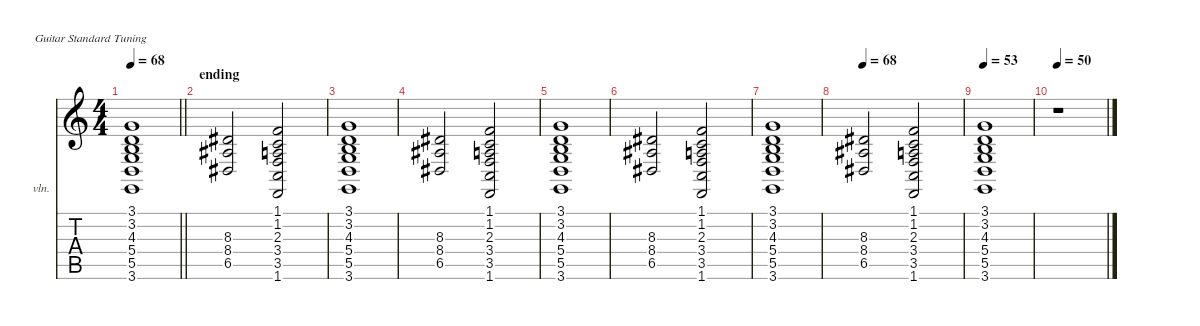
\defaultSystemsLayout 4
\hideDynamics
\bracketExtendMode nobrackets
\firstSystemTrackNameOrientation horizontal
\otherSystemsTrackNameOrientation horizontal
\track ("Rhythm Guitar" "vln.") {instrument stringensemble1}
\staff {score tabs}
\tuning (E4 B3 G3 D3 A2 E2)
\ts (4 4)
\tempo 68
\clef g2
\barLineRight lightlight
\ks c
(3.1 3.2 4.3 5.4 5.5 3.6).1{dy f} |
\section ("" "ending")
(8.3{acc #} 8.4{acc #} 6.5{acc #}).2 (1.1 1.2 2.3 3.4 3.5 1.6).2 |
(3.1 3.2 4.3 5.4 5.5 3.6).1 |
(8.3{acc #} 8.4{acc #} 6.5{acc #}).2 (1.1 1.2 2.3 3.4 3.5 1.6).2 |
(3.1 3.2 4.3 5.4 5.5 3.6).1 |
(8.3{acc #} 8.4{acc #} 6.5{acc #}).2 (1.1 1.2 2.3 3.4 3.5 1.6).2 |
(3.1 3.2 4.3 5.4 5.5 3.6).1 |
\tempo 68
(8.3{acc #} 8.4{acc #} 6.5{acc #}).2 (1.1 1.2 2.3 3.4 3.5 1.6).2 |
\tempo 53
(3.1 3.2 4.3 5.4 5.5 3.6).1 |
\tempo 50
r.1
